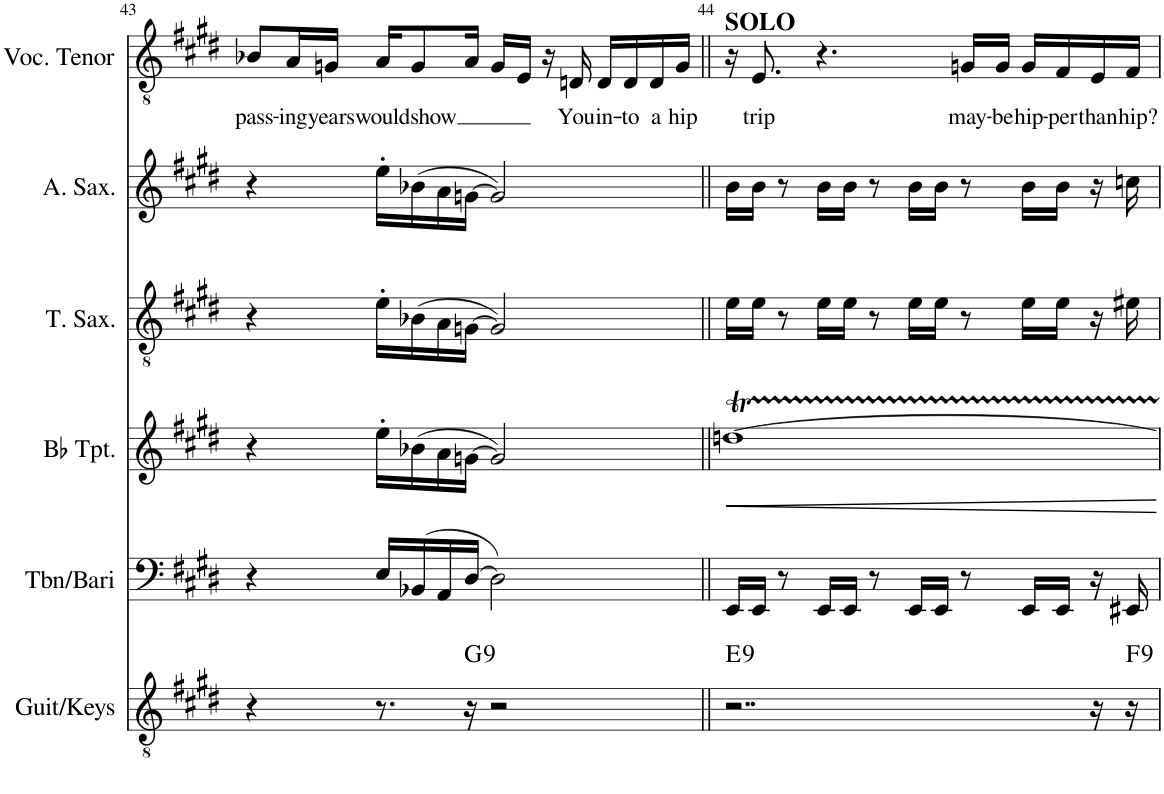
**kern	**harte	**kern	**kern	**kern	**kern	**kern	**text
*part6	*part6	*part5	*part4	*part3	*part2	*part1	*part1
*staff6	*	*staff5	*staff4	*staff3	*staff2	*staff1	*staff1
*I"Guit/Keys	*	*I"Tbn/Bari	*I"Bb Trumpet	*I"T. Sax.	*I"Alto Sax	*I"Voc. Tenor	*
*I'Guit/Keys	*	*I'Tbn/Bari	*I'Bb Tpt.	*I'T. Sax.	*I'A. Sax.	*I'Voc. Tenor	*
!!LO:PB:g=z
*clefGv2	*	*clefF4	*clefG2	*clefGv2	*clefG2	*clefGv2	*
*	*	*	*ITrd1c2	*ITrd8c14	*ITrd5c9	*	*
*k[f#c#g#d#]	*	*k[f#c#g#d#]	*k[f#c#g#d#]	*k[f#c#g#d#]	*k[f#c#g#d#]	*k[f#c#g#d#]	*
*M4/4	*	*M4/4	*M4/4	*M4/4	*M4/4	*M4/4	*
=43	=43	=43	=43	=43	=43	=43	=43
!	!	!	!	!	!	!	!LO:LY:b
4r	.	4r	4r	4r	4r	8B-X/L	pass-
!	!	!	!	!	!	!	!LO:LY:b
.	.	.	.	.	.	16A/L	-ing
!	!	!	!	!	!	!	!LO:LY:b
.	.	.	.	.	.	16Gn/JJ	years
!	!	!	!	!	!	!	!LO:LY:b
8.r	.	16E/LL	16ee'\LL	16e'\LL	16ee'\LL	16A/KL	would
!	!	!	!	!	!	!	!LO:LY:b
.	.	(16BB-X/	(16b-X\	(16B-X\	(16b-X\	8G/	show
.	.	16AA/	16a\	16A\	16a\	.	.
!	!LO:H:kt=9	!	!	!	!	!	!
16r	G:9	[16D#/JJ	[16gn\JJ	[16Gn\JJ	[16gn\JJ	16A/Jk	.
2r	.	2D#\])	2g/])	2G/])	2g/])	16G/LL	.
.	.	.	.	.	.	16E/JJ	.
.	.	.	.	.	.	16r	.
!	!	!	!	!	!	!	!LO:LY:b
.	.	.	.	.	.	16Dn/	You
!	!	!	!	!	!	!	!LO:LY:b
.	.	.	.	.	.	16D/LL	in-
!	!	!	!	!	!	!	!LO:LY:b
.	.	.	.	.	.	16D/	-to
!	!	!	!	!	!	!	!LO:LY:b
.	.	.	.	.	.	16D/	a
!	!	!	!	!	!	!	!LO:LY:b
.	.	.	.	.	.	16G/JJ	hip
=44||	=44||	=44||	=44||	=44||	=44||	=44||	=44||
!	!LO:H:kt=9	!	!	!	!	!LO:TX:a:B:t=SOLO	!
2..r	E:9	16EE/LL	[1ddnT	16e\LL	16b\LL	16r	.
!	!	!	!	!	!	!	!LO:LY:b
.	.	16EE/JJ	.	16e\JJ	16b\JJ	8.E/	trip
.	.	8r	.	8r	8r	.	.
.	.	16EE/LL	.	16e\LL	16b\LL	4.r	.
.	.	16EE/JJ	.	16e\JJ	16b\JJ	.	.
.	.	8r	.	8r	8r	.	.
.	.	16EE/LL	.	16e\LL	16b\LL	.	.
.	.	16EE/JJ	.	16e\JJ	16b\JJ	.	.
!	!	!	!	!	!	!	!LO:LY:b
.	.	8r	.	8r	8r	16Gn/LL	may-
!	!	!	!	!	!	!	!LO:LY:b
.	.	.	.	.	.	16G/JJ	-be
!	!	!	!	!	!	!	!LO:LY:b
.	.	16EE/LL	.	16e\LL	16b\LL	16G/LL	hip-
!	!	!	!	!	!	!	!LO:LY:b
.	.	16EE/JJ	.	16e\JJ	16b\JJ	16F#/	-per
!	!	!	!	!	!	!	!LO:LY:b
16r	.	16r	.	16r	16r	16E/	than
!	!LO:H:kt=9	!	!	!	!	!	!LO:LY:b
16r	F:9	16EE#X/	.	16e#X\	16ccn\	16F#/JJ	hip?
=	=	=	=	=	=	=	=
*-	*-	*-	*-	*-	*-	*-	*-
